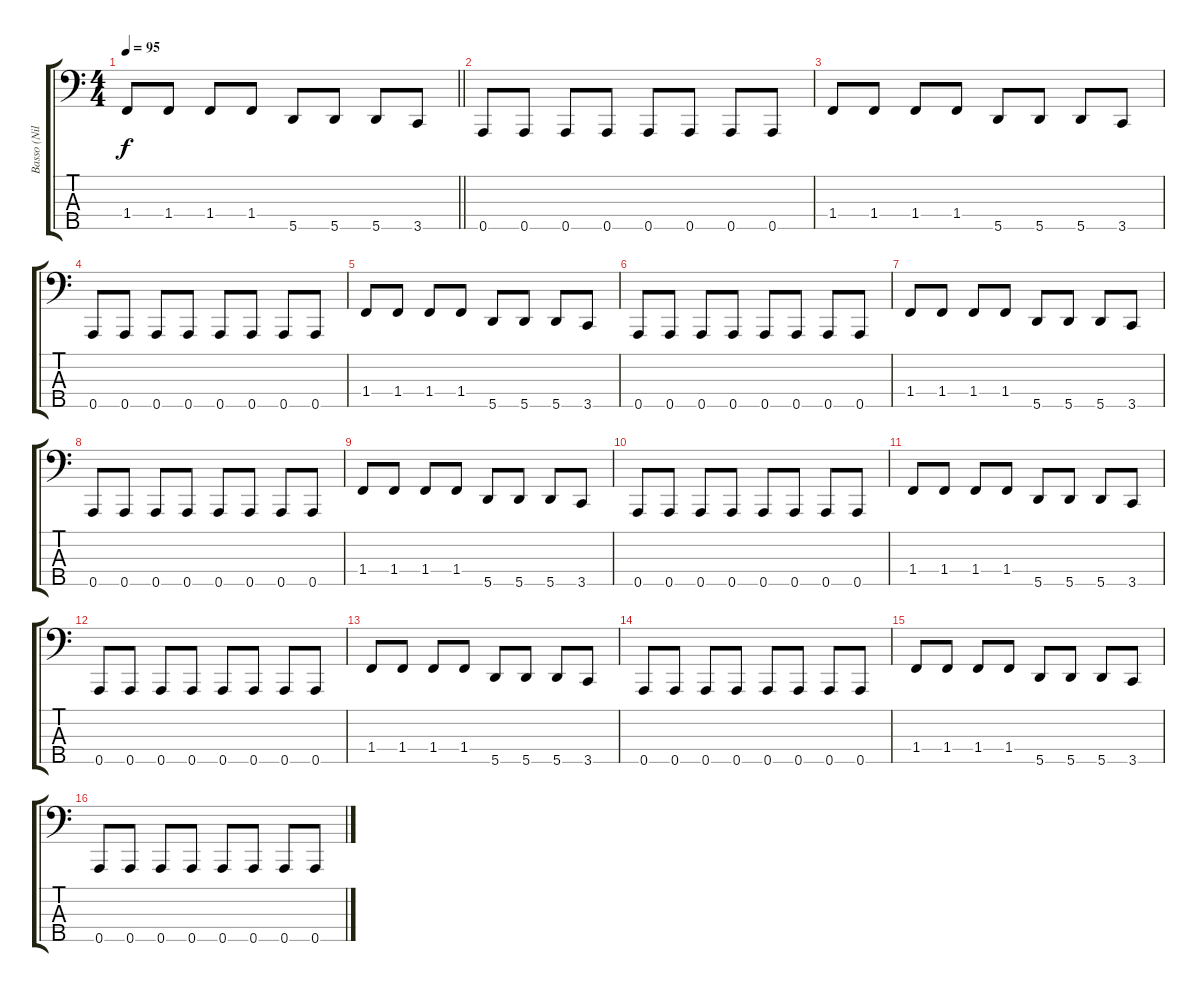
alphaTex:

\track ("Basso (Nils Ursin)" "Basso (Nil") {instrument electricbassfinger}
\staff {score tabs}
\tuning (G2 D2 A1 E1 A0) {hide}
\ts (4 4)
\tempo 95
\clef f4
\barLineRight lightlight
\ks c
1.4.8{dy f} 1.4.8 1.4.8 1.4.8 5.5.8 5.5.8 5.5.8 3.5.8 |
0.5.8 0.5.8 0.5.8 0.5.8 0.5.8 0.5.8 0.5.8 0.5.8 |
1.4.8 1.4.8 1.4.8 1.4.8 5.5.8 5.5.8 5.5.8 3.5.8 |
0.5.8 0.5.8 0.5.8 0.5.8 0.5.8 0.5.8 0.5.8 0.5.8 |
1.4.8 1.4.8 1.4.8 1.4.8 5.5.8 5.5.8 5.5.8 3.5.8 |
0.5.8 0.5.8 0.5.8 0.5.8 0.5.8 0.5.8 0.5.8 0.5.8 |
1.4.8 1.4.8 1.4.8 1.4.8 5.5.8 5.5.8 5.5.8 3.5.8 |
0.5.8 0.5.8 0.5.8 0.5.8 0.5.8 0.5.8 0.5.8 0.5.8 |
1.4.8 1.4.8 1.4.8 1.4.8 5.5.8 5.5.8 5.5.8 3.5.8 |
0.5.8 0.5.8 0.5.8 0.5.8 0.5.8 0.5.8 0.5.8 0.5.8 |
1.4.8 1.4.8 1.4.8 1.4.8 5.5.8 5.5.8 5.5.8 3.5.8 |
0.5.8 0.5.8 0.5.8 0.5.8 0.5.8 0.5.8 0.5.8 0.5.8 |
1.4.8 1.4.8 1.4.8 1.4.8 5.5.8 5.5.8 5.5.8 3.5.8 |
0.5.8 0.5.8 0.5.8 0.5.8 0.5.8 0.5.8 0.5.8 0.5.8 |
1.4.8 1.4.8 1.4.8 1.4.8 5.5.8 5.5.8 5.5.8 3.5.8 |
0.5.8 0.5.8 0.5.8 0.5.8 0.5.8 0.5.8 0.5.8 0.5.8
